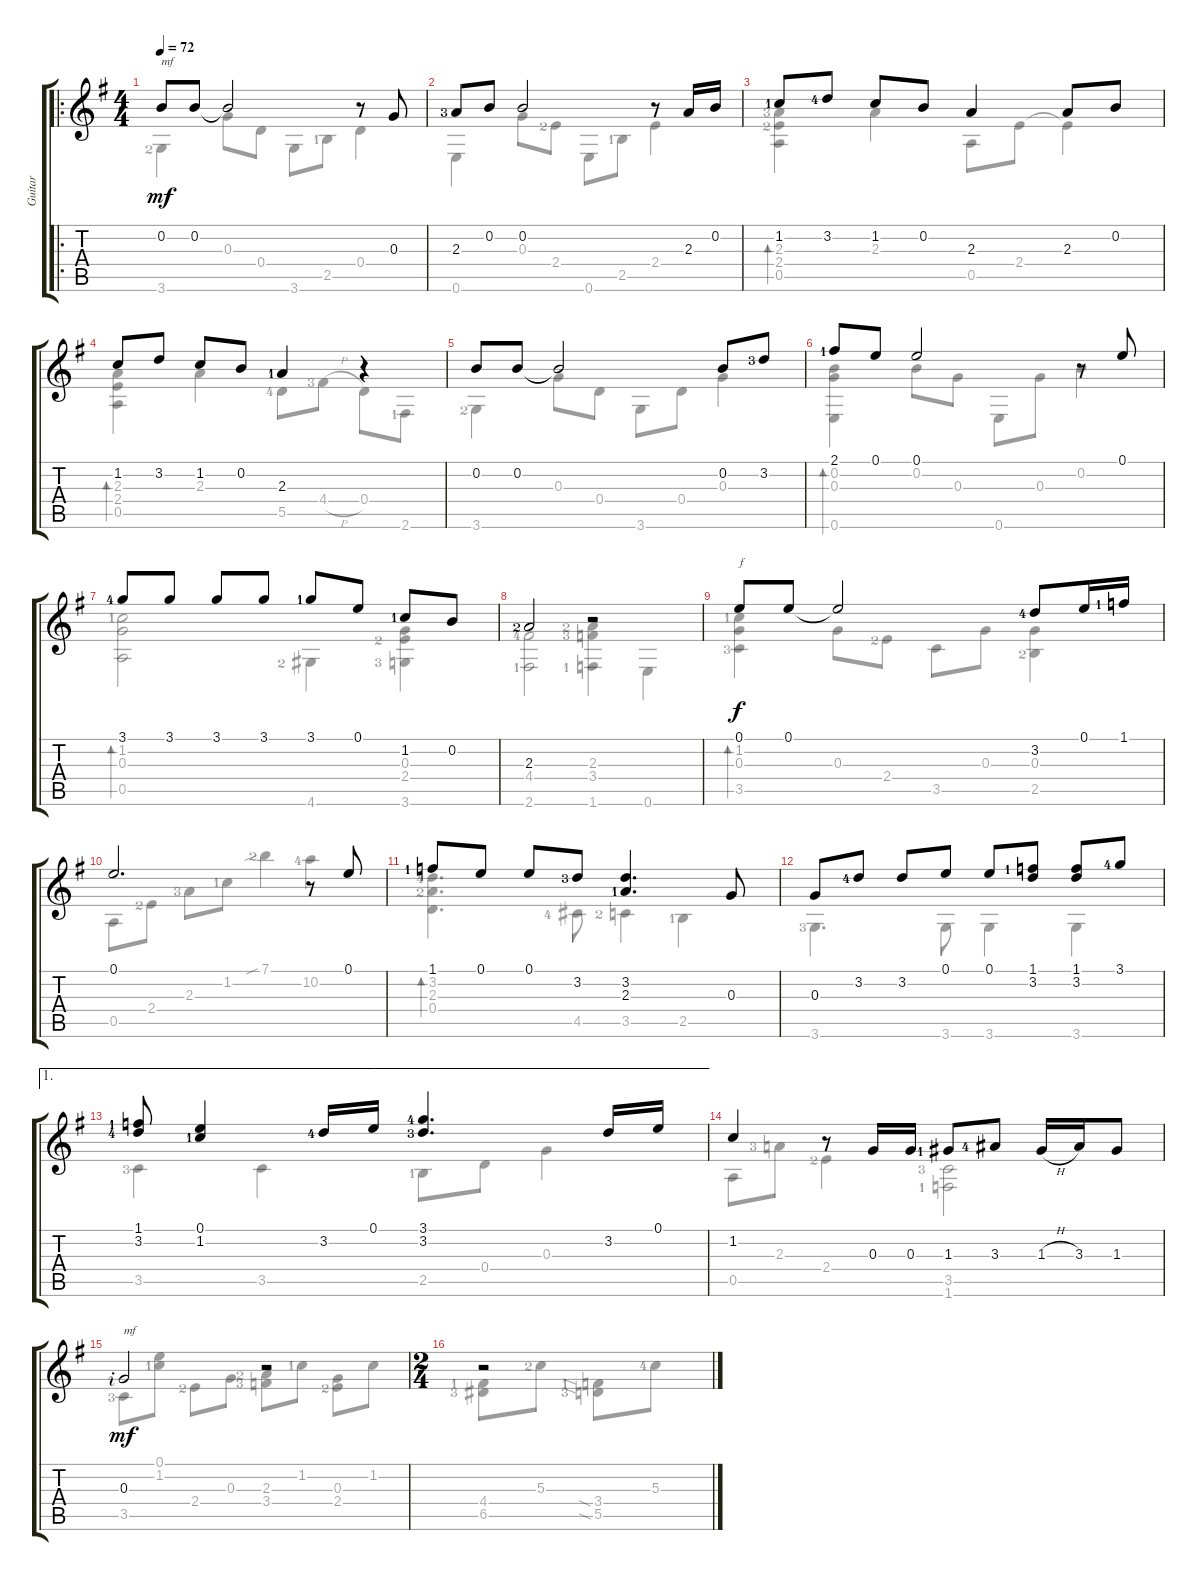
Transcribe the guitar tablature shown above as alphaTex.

\track ("Guitar" "Guitar") {instrument acousticguitarnylon}
\staff {score tabs}
\tuning (E4 B3 G3 D3 A2 E2) {hide}
\voice
\ro
\ts (4 4)
\tempo 72
\clef g2
\ks g
0.2.8{txt "mf" dy mf} 0.2.8 0.2{t}.2 r.8 0.3.8 |
2.3{lf 4}.8 0.2.8 0.2.2 r.8 2.3.16 0.2.16 |
1.2{lf 2}.8 3.2{lf 5}.8 1.2.8 0.2.8 2.3.4 2.3.8 0.2.8 |
1.2.8 3.2.8 1.2.8 0.2.8 2.3{lf 2}.4 r.4 |
0.2.8 0.2.8 0.2{t}.2 0.2.8 3.2{lf 4}.8 |
2.1{lf 2}.8 0.1.8 0.1.2 r.8 0.1.8 |
3.1{lf 5}.8 3.1.8 3.1.8 3.1.8 3.1{lf 2}.8 0.1.8 1.2{lf 2}.8 0.2.8 |
2.3{lf 3}.2 r.2 |
0.1.8{txt "f" dy f} 0.1.8 0.1{t}.2 3.2{lf 5}.8 0.1.16 1.1{lf 2}.16 |
0.1.2{d} r.8 0.1.8 |
1.1{lf 2}.8 0.1.8 0.1.8 3.2{lf 4}.8 (3.2 2.3{lf 2}).4{d} 0.3.8 |
0.3.8 3.2{lf 5}.8 3.2.8 0.1.8 0.1.8 (1.1{lf 2} 3.2).8 (1.1 3.2).8 3.1{lf 5}.8 |
\ae 1
(1.1{lf 2} 3.2{lf 5}).8 (0.1 1.2{lf 2}).4 3.2{lf 5}.16 0.1.16 (3.1{lf 5} 3.2{lf 4}).4{d} 3.2.16 0.1.16 |
1.2.4 r.8 0.3.16 0.3.16 1.3{lf 2}.8 3.3{lf 5}.8 1.3{h}.16 3.3.16 1.3.8 |
0.3{rf 2}.2{txt "mf" dy mf} r.2 |
\ts (2 4)
r.2
\voice
\clef g2
\ottava regular
\simile none
\ks g
3.6{lf 3}.4{dy mf} 0.3.8 0.4.8 3.6.8 2.5{lf 2}.8 0.4.4 |
0.6.4 0.3.8 2.4{lf 3}.8 0.6.8 2.5{lf 2}.8 2.4.4 |
(2.3{lf 4} 2.4{lf 3} 0.5).4{bd 240} 2.3.4 0.5.8 2.4.8 2.4{t}.4 |
(2.3 2.4 0.5).4{bd 240} 2.3.4 5.5{lf 5}.8 4.4{h lf 4}.8 0.4.8 2.6{lf 2}.8 |
3.6{lf 3}.4 0.3.8 0.4.8 3.6.8 0.4.8 0.3.4 |
(0.2 0.3 0.6).4{bd 240} 0.2.8 0.3.8 0.6.8 0.3.8 0.2.4 |
(1.2{lf 2} 0.3 0.5).2{bd 240} 4.6{lf 3}.4 (0.3 2.4{lf 3} 3.6{lf 4}).4 |
(4.4{lf 5} 2.6{lf 2}).2 (2.3{lf 3} 3.4{lf 4} 1.6{lf 2}).4 0.6.4 |
(1.2{lf 2} 0.3 3.5{lf 4}).4{bd 240 dy f} 0.3.8 2.4{lf 3}.8 3.5.8 0.3.8 (0.3 2.5{lf 3}).4 |
0.5.8 2.4{lf 3}.8 2.3{lf 4}.8 1.2{lf 2}.8 7.1{sib lf 3}.4 10.2{lf 5}.4 |
(3.2{lf 5} 2.3{lf 3} 0.4).4{d bd 240} 4.5{lf 5}.8 3.5{lf 3}.4 2.5{lf 2}.4 |
3.6{lf 4}.4{d} 3.6.8 3.6.4 3.6.4 |
3.5{lf 4}.4 3.5.4 2.5{lf 2}.8 0.4.8 0.3.4 |
0.5.8 2.3{lf 4}.8 2.4{lf 3}.4 (3.5{lf 4} 1.6{lf 2}).2 |
3.5{lf 4}.8{dy mf} (0.1 1.2{lf 2}).8 2.4{lf 3}.8 0.3.8 (2.3{lf 3} 3.4{lf 4}).8 1.2{lf 2}.8 (0.3 2.4{lf 3}).8 1.2.8 |
(4.4{lf 2} 6.5{lf 4}).8 5.3{lf 3}.8 (3.4{sia lf 2} 5.5{sia lf 4}).8 5.3{lf 5}.8
